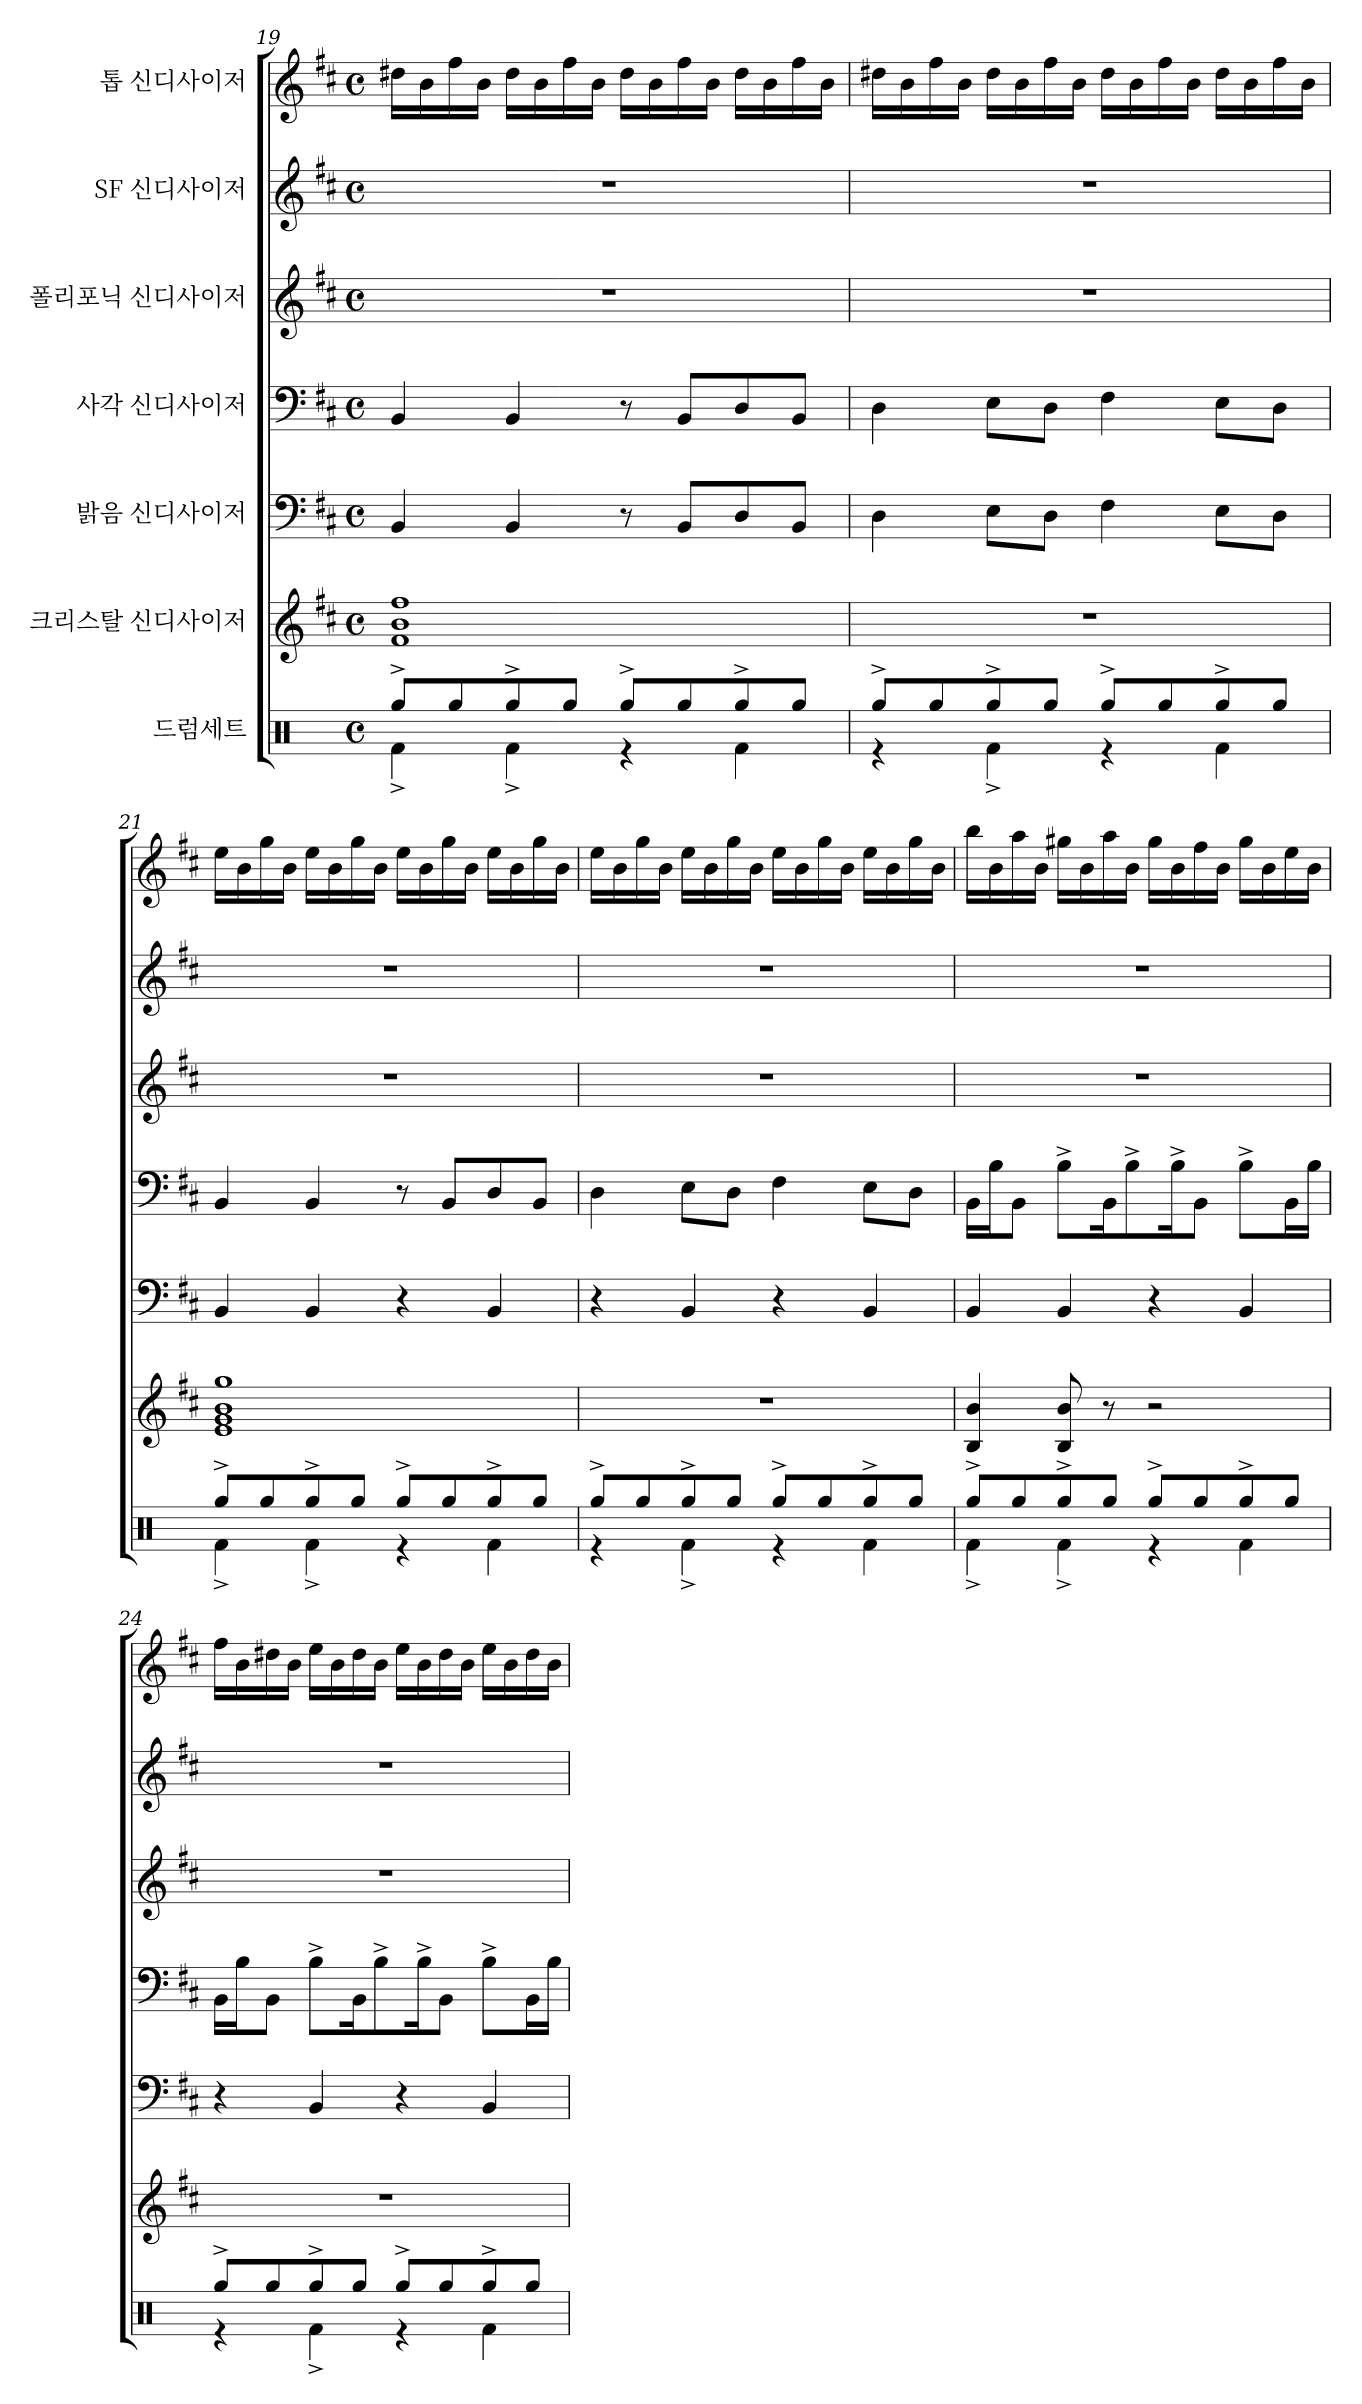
**kern	**kern	**kern	**kern	**kern	**kern	**kern
*part7	*part6	*part5	*part4	*part3	*part2	*part1
*staff7	*staff6	*staff5	*staff4	*staff3	*staff2	*staff1
*I"드럼세트	*I"크리스탈 신디사이저	*I"밝음 신디사이저	*I"사각 신디사이저	*I"폴리포닉 신디사이저	*I"SF 신디사이저	*I"톱 신디사이저
*clefX	*clefG2	*clefF4	*clefF4	*clefG2	*clefG2	*clefG2
*k[]	*k[f#c#]	*k[f#c#]	*k[f#c#]	*k[f#c#]	*k[f#c#]	*k[f#c#]
*M4/4	*M4/4	*M4/4	*M4/4	*M4/4	*M4/4	*M4/4
*met(c)	*met(c)	*met(c)	*met(c)	*met(c)	*met(c)	*met(c)
=19	=19	=19	=19	=19	=19	=19
*^	*	*	*	*	*	*
8Rgg^/L	4Rf^\	1f# 1b 1ff#	4BB/	4BB/	1r	1r	16dd#X\LL
.	.	.	.	.	.	.	16b\
8Rgg/	.	.	.	.	.	.	16ff#\
.	.	.	.	.	.	.	16b\JJ
8Rgg^/	4Rf^\	.	4BB/	4BB/	.	.	16dd#\LL
.	.	.	.	.	.	.	16b\
8Rgg/J	.	.	.	.	.	.	16ff#\
.	.	.	.	.	.	.	16b\JJ
8Rgg^/L	4r	.	8r	8r	.	.	16dd#\LL
.	.	.	.	.	.	.	16b\
8Rgg/	.	.	8BB/L	8BB/L	.	.	16ff#\
.	.	.	.	.	.	.	16b\JJ
8Rgg^/	4Rf\	.	8D/	8D/	.	.	16dd#\LL
.	.	.	.	.	.	.	16b\
8Rgg/J	.	.	8BB/J	8BB/J	.	.	16ff#\
.	.	.	.	.	.	.	16b\JJ
!!LO:PB:g=z
=20	=20	=20	=20	=20	=20	=20	=20
8Rgg^/L	4r	1r	4D\	4D\	1r	1r	16dd#X\LL
.	.	.	.	.	.	.	16b\
8Rgg/	.	.	.	.	.	.	16ff#\
.	.	.	.	.	.	.	16b\JJ
8Rgg^/	4Rf^\	.	8E\L	8E\L	.	.	16dd#\LL
.	.	.	.	.	.	.	16b\
8Rgg/J	.	.	8D\J	8D\J	.	.	16ff#\
.	.	.	.	.	.	.	16b\JJ
8Rgg^/L	4r	.	4F#\	4F#\	.	.	16dd#\LL
.	.	.	.	.	.	.	16b\
8Rgg/	.	.	.	.	.	.	16ff#\
.	.	.	.	.	.	.	16b\JJ
8Rgg^/	4Rf\	.	8E\L	8E\L	.	.	16dd#\LL
.	.	.	.	.	.	.	16b\
8Rgg/J	.	.	8D\J	8D\J	.	.	16ff#\
.	.	.	.	.	.	.	16b\JJ
=21	=21	=21	=21	=21	=21	=21	=21
8Rgg^/L	4Rf^\	1e 1g 1b 1gg	4BB/	4BB/	1r	1r	16ee\LL
.	.	.	.	.	.	.	16b\
8Rgg/	.	.	.	.	.	.	16gg\
.	.	.	.	.	.	.	16b\JJ
8Rgg^/	4Rf^\	.	4BB/	4BB/	.	.	16ee\LL
.	.	.	.	.	.	.	16b\
8Rgg/J	.	.	.	.	.	.	16gg\
.	.	.	.	.	.	.	16b\JJ
8Rgg^/L	4r	.	4r	8r	.	.	16ee\LL
.	.	.	.	.	.	.	16b\
8Rgg/	.	.	.	8BB/L	.	.	16gg\
.	.	.	.	.	.	.	16b\JJ
8Rgg^/	4Rf\	.	4BB/	8D/	.	.	16ee\LL
.	.	.	.	.	.	.	16b\
8Rgg/J	.	.	.	8BB/J	.	.	16gg\
.	.	.	.	.	.	.	16b\JJ
!!LO:PB:g=z
=22	=22	=22	=22	=22	=22	=22	=22
8Rgg^/L	4r	1r	4r	4D\	1r	1r	16ee\LL
.	.	.	.	.	.	.	16b\
8Rgg/	.	.	.	.	.	.	16gg\
.	.	.	.	.	.	.	16b\JJ
8Rgg^/	4Rf^\	.	4BB/	8E\L	.	.	16ee\LL
.	.	.	.	.	.	.	16b\
8Rgg/J	.	.	.	8D\J	.	.	16gg\
.	.	.	.	.	.	.	16b\JJ
8Rgg^/L	4r	.	4r	4F#\	.	.	16ee\LL
.	.	.	.	.	.	.	16b\
8Rgg/	.	.	.	.	.	.	16gg\
.	.	.	.	.	.	.	16b\JJ
8Rgg^/	4Rf\	.	4BB/	8E\L	.	.	16ee\LL
.	.	.	.	.	.	.	16b\
8Rgg/J	.	.	.	8D\J	.	.	16gg\
.	.	.	.	.	.	.	16b\JJ
=23	=23	=23	=23	=23	=23	=23	=23
8Rgg^/L	4Rf^\	4B/ 4b/	4BB/	16BB\LL	1r	1r	16bb\LL
.	.	.	.	16B\J	.	.	16b\
8Rgg/	.	.	.	8BB\J	.	.	16aa\
.	.	.	.	.	.	.	16b\JJ
8Rgg^/	4Rf^\	8B/ 8b/	4BB/	8B^\L	.	.	16gg#X\LL
.	.	.	.	.	.	.	16b\
8Rgg/J	.	8r	.	16BB\K	.	.	16aa\
.	.	.	.	8B^\	.	.	16b\JJ
8Rgg^/L	4r	2r	4r	.	.	.	16gg#\LL
.	.	.	.	16B^\K	.	.	16b\
8Rgg/	.	.	.	8BB\J	.	.	16ff#\
.	.	.	.	.	.	.	16b\JJ
8Rgg^/	4Rf\	.	4BB/	8B^\L	.	.	16gg#\LL
.	.	.	.	.	.	.	16b\
8Rgg/J	.	.	.	16BB\L	.	.	16ee\
.	.	.	.	16B\JJ	.	.	16b\JJ
!!LO:PB:g=z
=24	=24	=24	=24	=24	=24	=24	=24
8Rgg^/L	4r	1r	4r	16BB\LL	1r	1r	16ff#\LL
.	.	.	.	16B\J	.	.	16b\
8Rgg/	.	.	.	8BB\J	.	.	16dd#X\
.	.	.	.	.	.	.	16b\JJ
8Rgg^/	4Rf^\	.	4BB/	8B^\L	.	.	16ee\LL
.	.	.	.	.	.	.	16b\
8Rgg/J	.	.	.	16BB\K	.	.	16dd#\
.	.	.	.	8B^\	.	.	16b\JJ
8Rgg^/L	4r	.	4r	.	.	.	16ee\LL
.	.	.	.	16B^\K	.	.	16b\
8Rgg/	.	.	.	8BB\J	.	.	16dd#\
.	.	.	.	.	.	.	16b\JJ
8Rgg^/	4Rf\	.	4BB/	8B^\L	.	.	16ee\LL
.	.	.	.	.	.	.	16b\
8Rgg/J	.	.	.	16BB\L	.	.	16dd#\
.	.	.	.	16B\JJ	.	.	16b\JJ
*v	*v	*	*	*	*	*	*
=	=	=	=	=	=	=
*-	*-	*-	*-	*-	*-	*-
